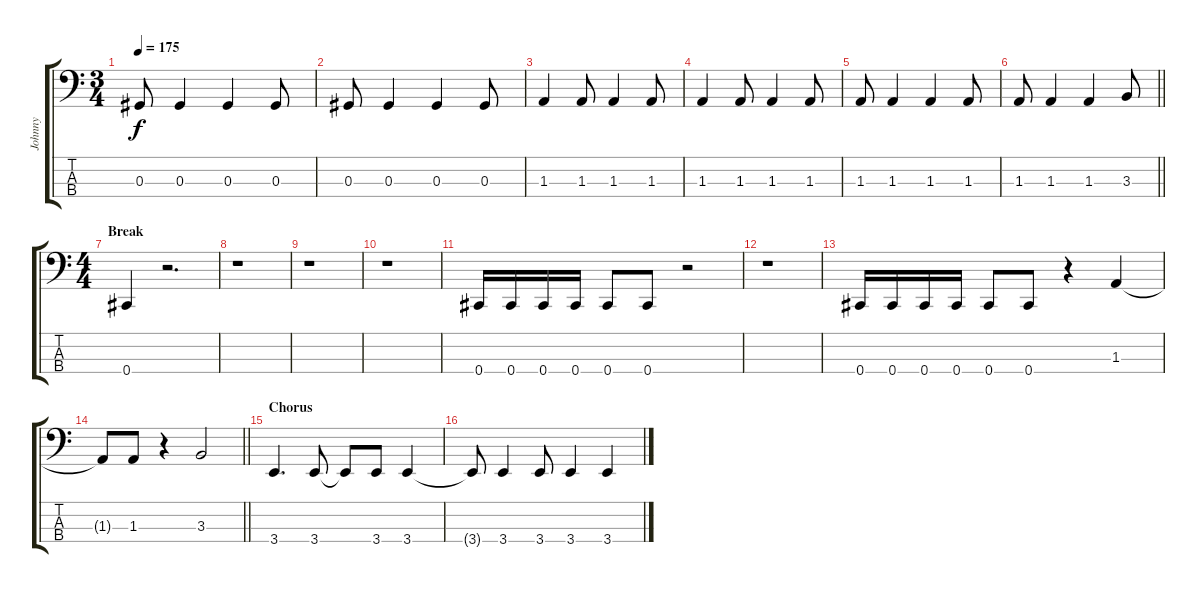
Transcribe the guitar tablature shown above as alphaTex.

\track ("Johnny" "Johnny") {instrument electricbasspick}
\staff {score tabs}
\tuning (Gb2 Db2 Ab1 Db1) {hide}
\ts (3 4)
\tempo 175
\clef f4
\ks c
0.3.8{dy f} 0.3.4 0.3.4 0.3.8 |
0.3.8 0.3.4 0.3.4 0.3.8 |
1.3.4 1.3.8 1.3.4 1.3.8 |
1.3.4 1.3.8 1.3.4 1.3.8 |
1.3.8 1.3.4 1.3.4 1.3.8 |
\barLineRight lightlight
1.3.8 1.3.4 1.3.4 3.3.8 |
\ts (4 4)
\section ("" "Break")
0.4.4 r.2{d} |
r.1 |
r.1 |
r.1 |
0.4.16 0.4.16 0.4.16 0.4.16 0.4.8 0.4.8 r.2 |
r.1 |
0.4.16 0.4.16 0.4.16 0.4.16 0.4.8 0.4.8 r.4 1.3.4 |
\barLineRight lightlight
1.3{t}.8 1.3.8 r.4 3.3.2 |
\section ("" "Chorus")
3.4.4{d} 3.4.8 3.4{t}.8 3.4.8 3.4.4 |
3.4{t}.8 3.4.4 3.4.8 3.4.4 3.4.4
